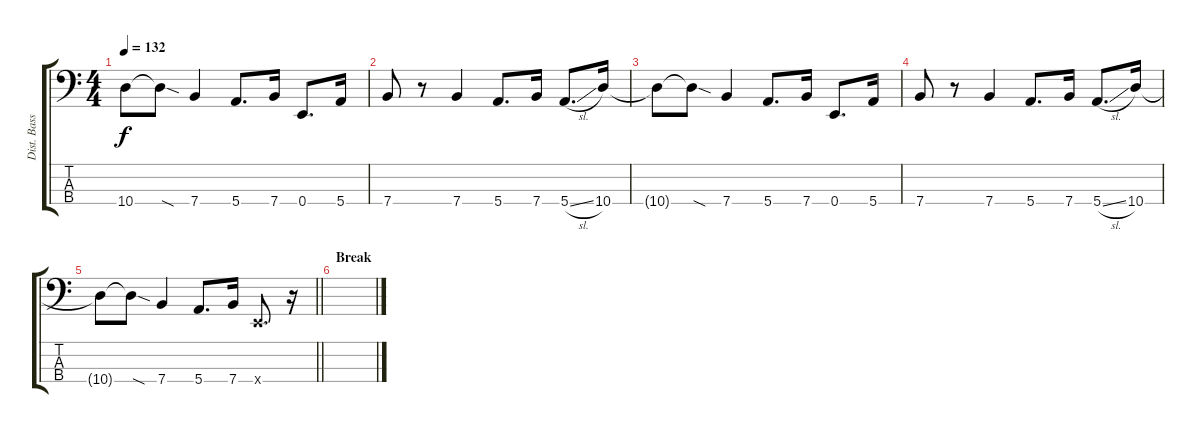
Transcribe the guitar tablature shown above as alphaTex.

\track ("Dist. Bass" "Dist. Bass") {instrument electricbasspick}
\staff {score tabs}
\tuning (G2 D2 A1 E1) {hide}
\ts (4 4)
\tempo 132
\clef f4
\ks c
10.4{t}.8{dy f} 10.4{sod t}.8 7.4.4 5.4.8{d} 7.4.16 0.4.8{d} 5.4.16 |
7.4.8 r.8 7.4.4 5.4.8{d} 7.4.16 5.4{sl}.8{d} 10.4.16 |
10.4{t}.8 10.4{sod t}.8 7.4.4 5.4.8{d} 7.4.16 0.4.8{d} 5.4.16 |
7.4.8 r.8 7.4.4 5.4.8{d} 7.4.16 5.4{sl}.8{d} 10.4.16 |
\barLineRight lightlight
10.4{t}.8 10.4{sod t}.8 7.4.4 5.4.8{d} 7.4.16 0.4{x}.8{d} r.16 |
\section ("" "Break")
